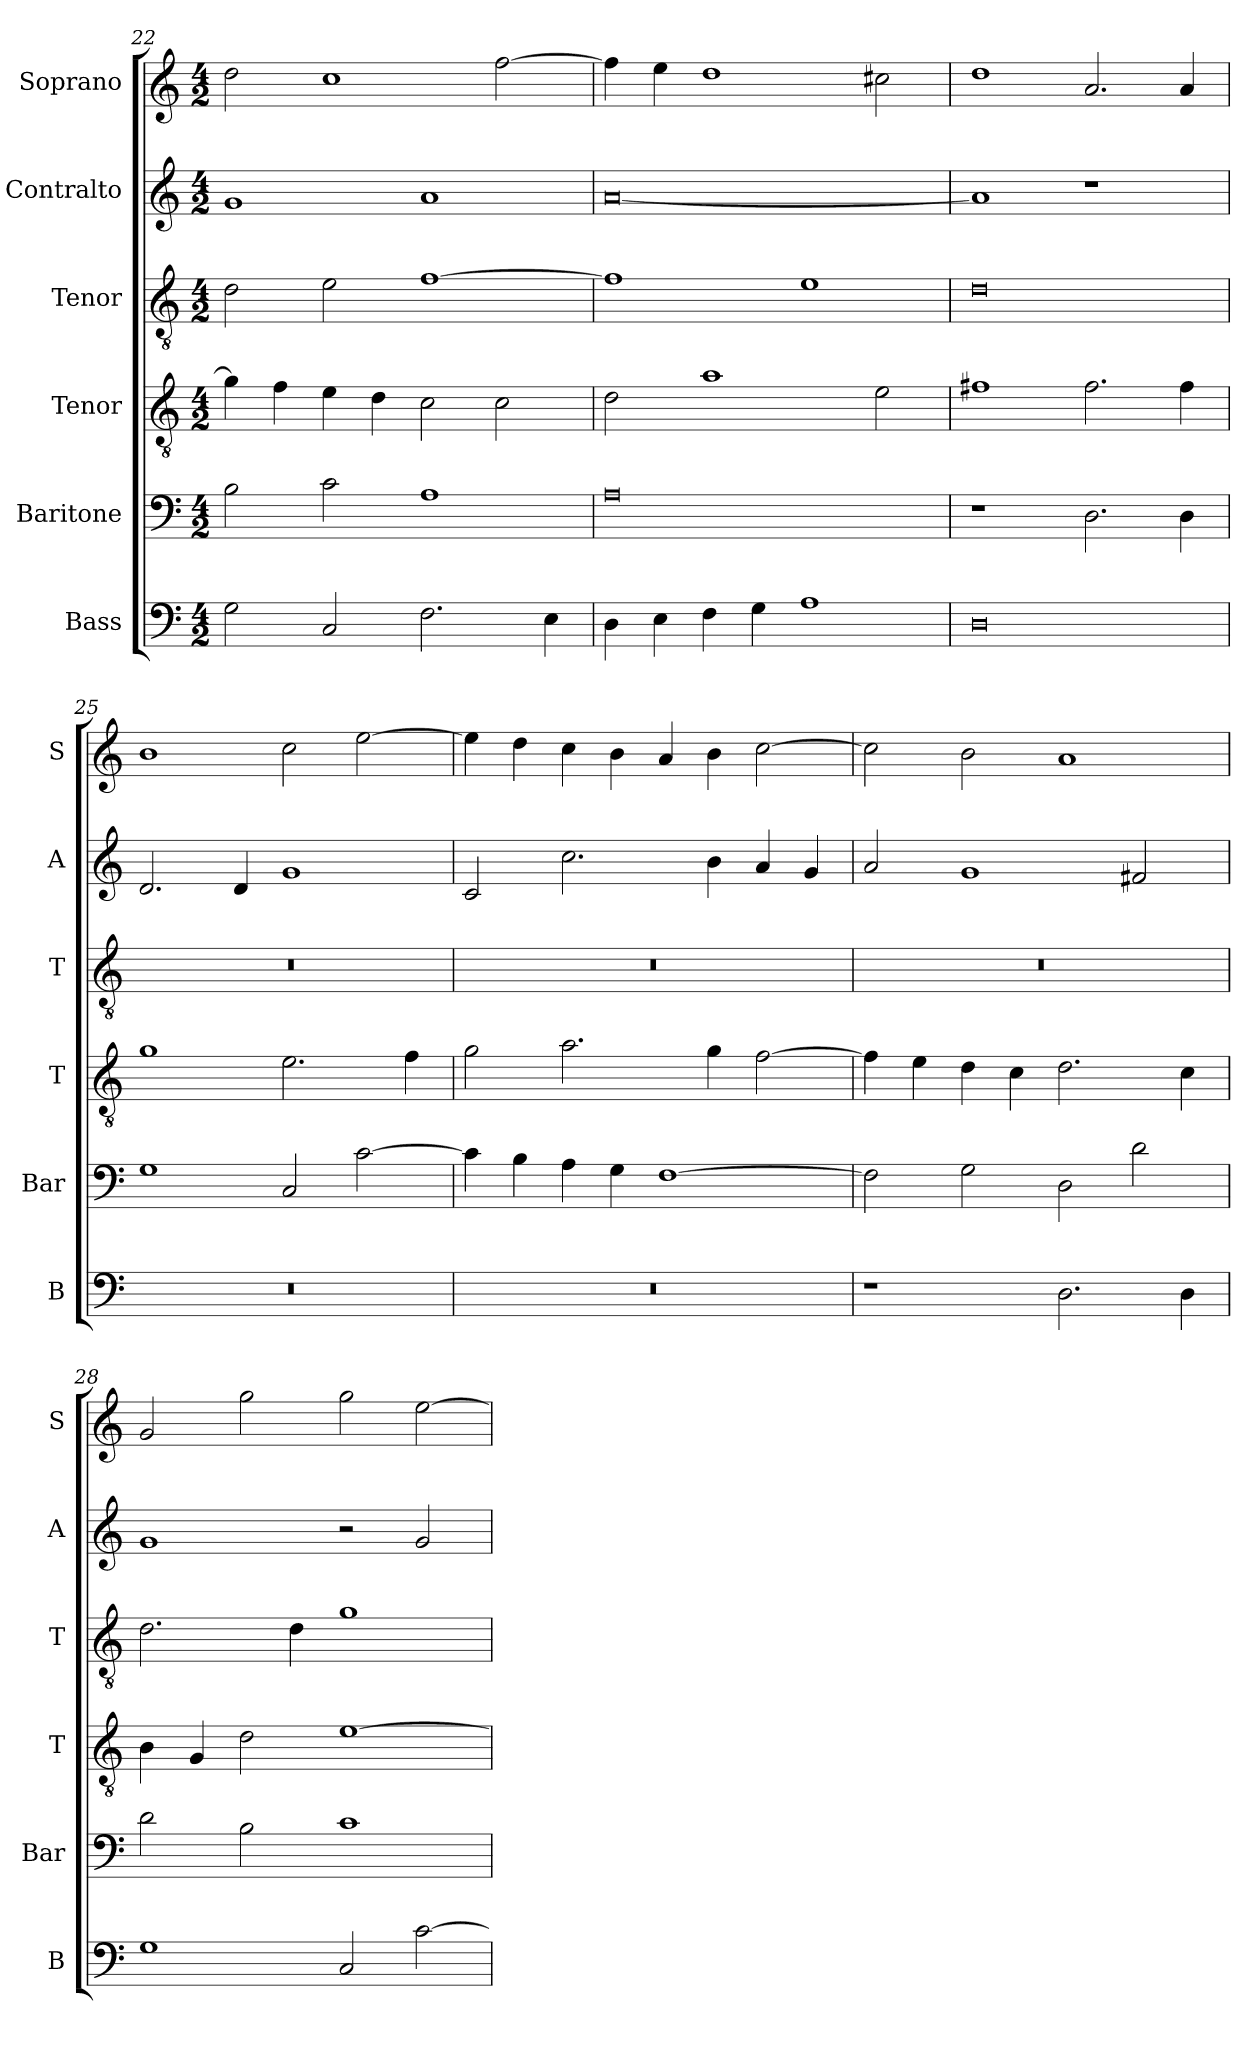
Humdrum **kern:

**kern	**kern	**kern	**kern	**kern	**kern
*part6	*part5	*part4	*part3	*part2	*part1
*staff6	*staff5	*staff4	*staff3	*staff2	*staff1
*I"Bass	*I"Baritone	*I"Tenor	*I"Tenor	*I"Contralto	*I"Soprano
*I'B	*I'Bar	*I'T	*I'T	*I'A	*I'S
*clefF4	*clefF4	*clefGv2	*clefGv2	*clefG2	*clefG2
*k[]	*k[]	*k[]	*k[]	*k[]	*k[]
*G:mix	*G:mix	*G:mix	*G:mix	*G:mix	*G:mix
*M4/2	*M4/2	*M4/2	*M4/2	*M4/2	*M4/2
=22	=22	=22	=22	=22	=22
2G	2B	4g]	2d	1g	2dd
.	.	4f	.	.	.
2C	2c	4e	2e	.	1cc
.	.	4d	.	.	.
2.F	1A	2c	[1f	1a	.
.	.	2c	.	.	[2ff
4E	.	.	.	.	.
=23	=23	=23	=23	=23	=23
4D	0A	2d	1f]	[0a	4ff]
4E	.	.	.	.	4ee
4F	.	1a	.	.	1dd
4G	.	.	.	.	.
1A	.	.	1e	.	.
.	.	2e	.	.	2cc#X
=24	=24	=24	=24	=24	=24
0D	1r	1f#X	0d	1a]	1dd
.	2.D	2.f#	.	1r	2.a
.	4D	4f#	.	.	4a
=25	=25	=25	=25	=25	=25
0r	1G	1g	0r	2.d	1b
.	.	.	.	4d	.
.	2C	2.e	.	1g	2cc
.	[2c	.	.	.	[2ee
.	.	4f	.	.	.
=26	=26	=26	=26	=26	=26
0r	4c]	2g	0r	2c	4ee]
.	4B	.	.	.	4dd
.	4A	2.a	.	2.cc	4cc
.	4G	.	.	.	4b
.	[1F	.	.	.	4a
.	.	4g	.	4b	4b
.	.	[2f	.	4a	[2cc
.	.	.	.	4g	.
=27	=27	=27	=27	=27	=27
1r	2F]	4f]	0r	2a	2cc]
.	.	4e	.	.	.
.	2G	4d	.	1g	2b
.	.	4c	.	.	.
2.D	2D	2.d	.	.	1a
.	2d	.	.	2f#X	.
4D	.	4c	.	.	.
=28	=28	=28	=28	=28	=28
1G	2d	4B	2.d	1g	2g
.	.	4G	.	.	.
.	2B	2d	.	.	2gg
.	.	.	4d	.	.
2C	1c	[1e	1g	2r	2gg
[2c	.	.	.	2g	[2ee
=	=	=	=	=	=
*-	*-	*-	*-	*-	*-
